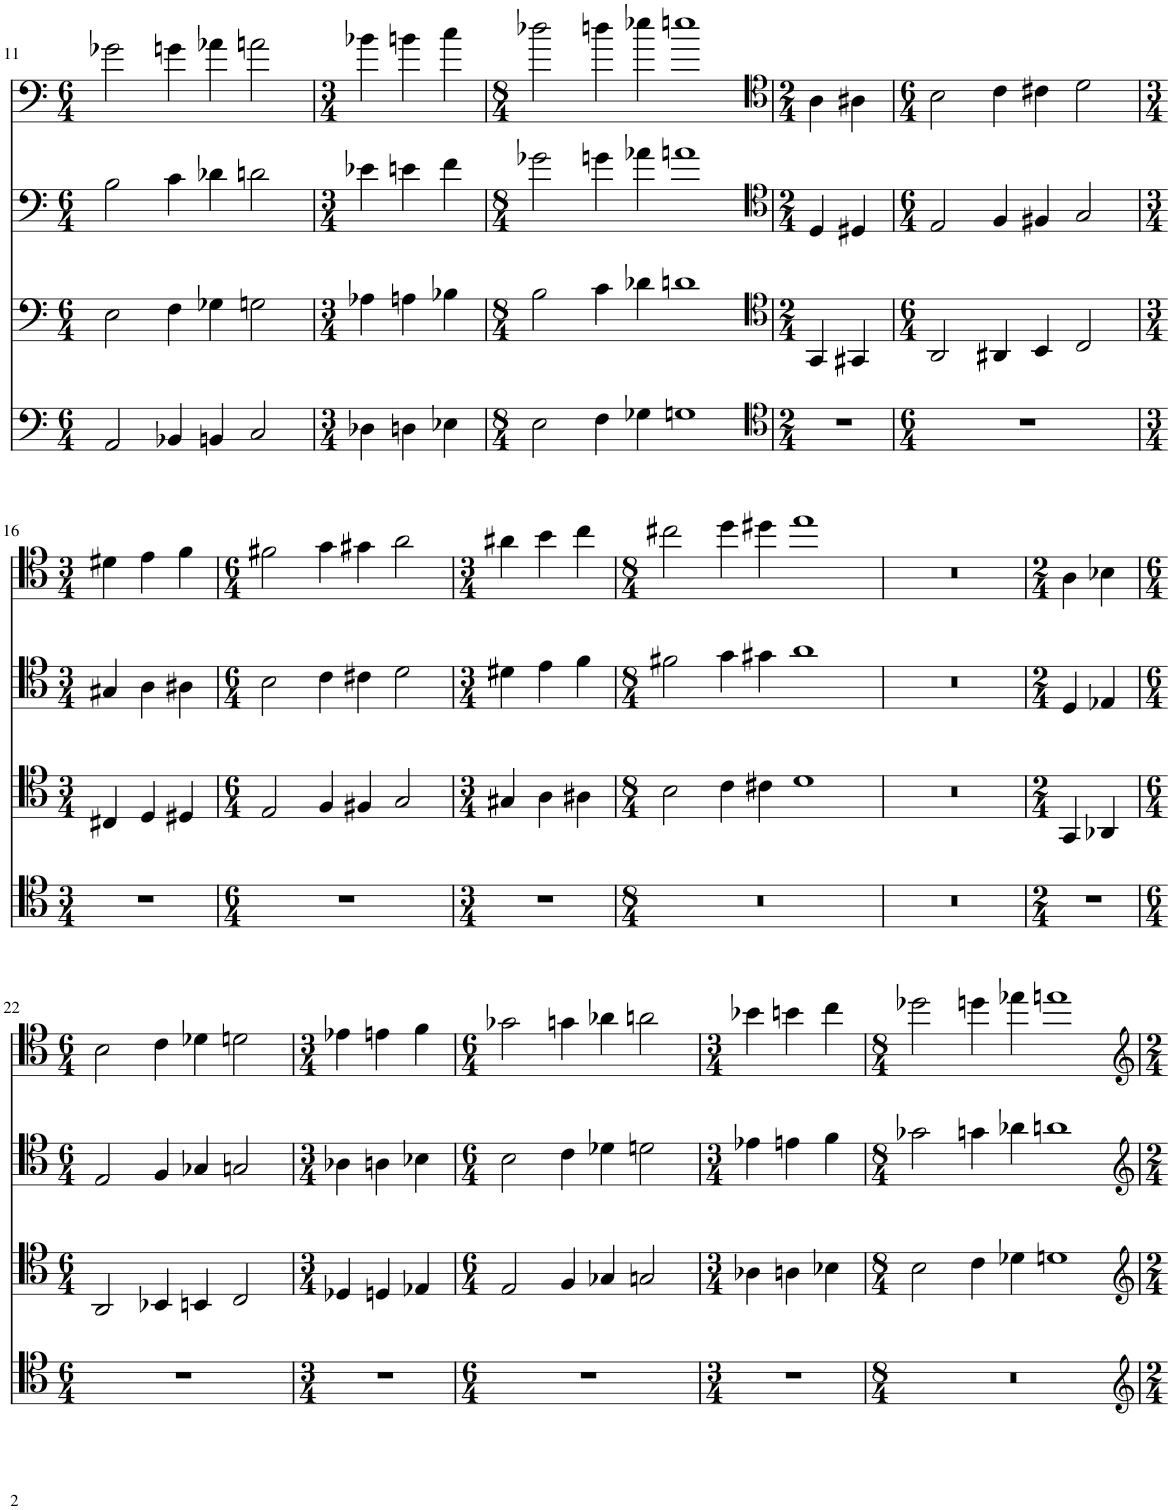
**kern	**kern	**kern	**kern
*part4	*part3	*part2	*part1
*staff4	*staff3	*staff2	*staff1
*I"Violoncello	*I"Violoncello	*I"Violoncello	*I"Violoncello
*I'Vc	*I'Vc	*I'Vc	*I'Vc
!!LO:PB:g=z
*clefF4	*clefF4	*clefF4	*clefF4
*k[]	*k[]	*k[]	*k[]
*M6/4	*M6/4	*M6/4	*M6/4
=11	=11	=11	=11
2AA/	2E\	2B\	2g-X\
4BB-X/	4F\	4c\	4gn\
4BBn/	4G-X\	4d-X\	4a-X\
2C/	2Gn\	2dn\	2an\
=12	=12	=12	=12
*M3/4	*M3/4	*M3/4	*M3/4
4D-X\	4A-X\	4e-X\	4b-X\
4Dn\	4An\	4en\	4bn\
4E-X\	4B-X\	4f\	4cc\
=13	=13	=13	=13
*M8/4	*M8/4	*M8/4	*M8/4
2E\	2B\	2g-X\	2dd-X\
4F\	4c\	4gn\	4ddn\
4G-X\	4d-X\	4a-X\	4ee-X\
1Gn	1dn	1an	1een
=14	=14	=14	=14
*clefC4	*clefC4	*clefC4	*clefC4
*M2/4	*M2/4	*M2/4	*M2/4
2r	4GG/	4D/	4A\
.	4GG#X/	4D#X/	4A#X\
=15	=15	=15	=15
*M6/4	*M6/4	*M6/4	*M6/4
1.r	2AA/	2E/	2B\
.	4AA#X/	4F/	4c\
.	4BB/	4F#X/	4c#X\
.	2C/	2G/	2d\
!!LO:LB:g=z
=16	=16	=16	=16
*M3/4	*M3/4	*M3/4	*M3/4
2.r	4C#X/	4G#X/	4d#X\
.	4D/	4A\	4e\
.	4D#X/	4A#X\	4f\
=17	=17	=17	=17
*M6/4	*M6/4	*M6/4	*M6/4
1.r	2E/	2B\	2f#X\
.	4F/	4c\	4g\
.	4F#X/	4c#X\	4g#X\
.	2G/	2d\	2a\
=18	=18	=18	=18
*M3/4	*M3/4	*M3/4	*M3/4
2.r	4G#X/	4d#X\	4a#X\
.	4A\	4e\	4b\
.	4A#X\	4f\	4cc\
=19	=19	=19	=19
*M8/4	*M8/4	*M8/4	*M8/4
0r	2B\	2f#X\	2cc#X\
.	4c\	4g\	4dd\
.	4c#X\	4g#X\	4dd#X\
.	1d	1a	1ee
=20	=20	=20	=20
0r	0r	0r	0r
=21	=21	=21	=21
*M2/4	*M2/4	*M2/4	*M2/4
2r	4GG/	4D/	4A\
.	4AA-X/	4E-X/	4B-X\
!!LO:LB:g=z
=22	=22	=22	=22
*M6/4	*M6/4	*M6/4	*M6/4
1.r	2AA/	2E/	2B\
.	4BB-X/	4F/	4c\
.	4BBn/	4G-X/	4d-X\
.	2C/	2Gn/	2dn\
=23	=23	=23	=23
*M3/4	*M3/4	*M3/4	*M3/4
2.r	4D-X/	4A-X\	4e-X\
.	4Dn/	4An\	4en\
.	4E-X/	4B-X\	4f\
=24	=24	=24	=24
*M6/4	*M6/4	*M6/4	*M6/4
1.r	2E/	2B\	2g-X\
.	4F/	4c\	4gn\
.	4G-X/	4d-X\	4a-X\
.	2Gn/	2dn\	2an\
=25	=25	=25	=25
*M3/4	*M3/4	*M3/4	*M3/4
2.r	4A-X\	4e-X\	4b-X\
.	4An\	4en\	4bn\
.	4B-X\	4f\	4cc\
=26	=26	=26	=26
*M8/4	*M8/4	*M8/4	*M8/4
0r	2B\	2g-X\	2dd-X\
.	4c\	4gn\	4ddn\
.	4d-X\	4a-X\	4ee-X\
.	1dn	1an	1een
=	=	=	=
*-	*-	*-	*-
